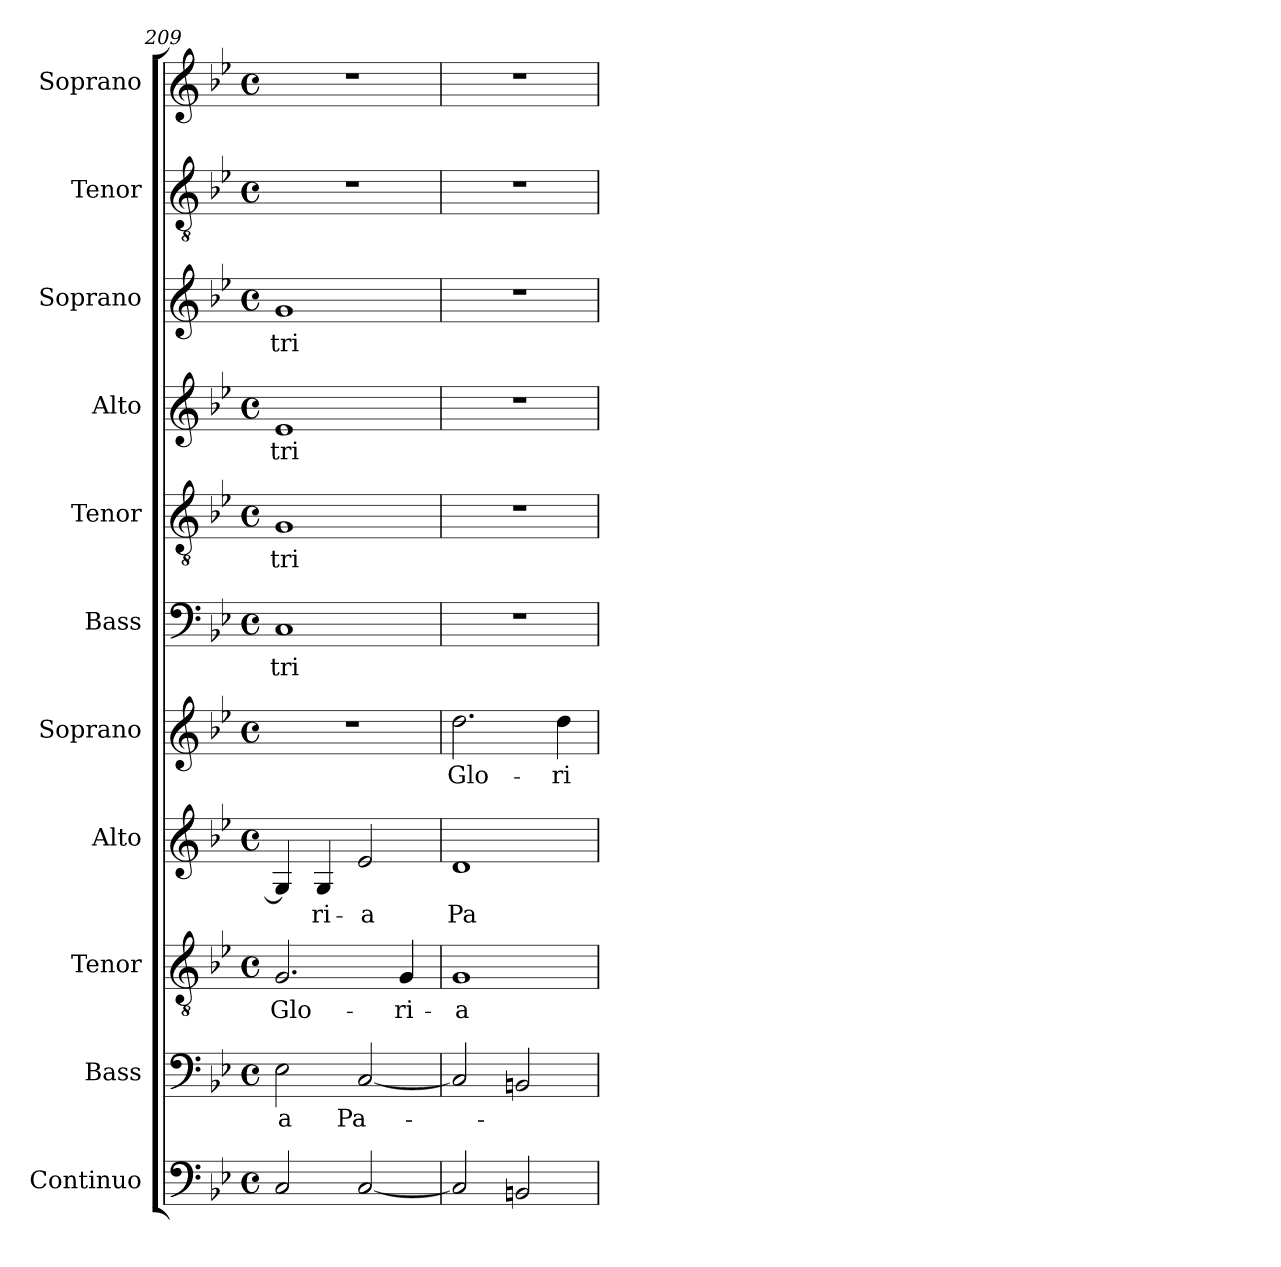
**kern	**kern	**text	**kern	**text	**kern	**text	**kern	**text	**kern	**text	**kern	**text	**kern	**text	**kern	**text	**kern	**kern
*part11	*part10	*part10	*part9	*part9	*part8	*part8	*part7	*part7	*part6	*part6	*part5	*part5	*part4	*part4	*part3	*part3	*part2	*part1
*staff11	*staff10	*staff10	*staff9	*staff9	*staff8	*staff8	*staff7	*staff7	*staff6	*staff6	*staff5	*staff5	*staff4	*staff4	*staff3	*staff3	*staff2	*staff1
*I"Continuo	*I"Bass	*	*I"Tenor	*	*I"Alto	*	*I"Soprano	*	*I"Bass	*	*I"Tenor	*	*I"Alto	*	*I"Soprano	*	*I"Tenor	*I"Soprano
*I'Cont.	*I'B.	*	*I'T.	*	*I'A.	*	*I'S.	*	*I'B.	*	*I'T.	*	*I'A.	*	*I'S.	*	*I'T.	*I'S.
!!LO:PB:g=z
*clefF4	*clefF4	*	*clefGv2	*	*clefG2	*	*clefG2	*	*clefF4	*	*clefGv2	*	*clefG2	*	*clefG2	*	*clefGv2	*clefG2
*	*	*	*ITrd7c12	*	*	*	*	*	*	*	*ITrd7c12	*	*	*	*	*	*ITrd7c12	*
*k[b-e-]	*k[b-e-]	*	*k[b-e-]	*	*k[b-e-]	*	*k[b-e-]	*	*k[b-e-]	*	*k[b-e-]	*	*k[b-e-]	*	*k[b-e-]	*	*k[b-e-]	*k[b-e-]
*B-:	*B-:	*	*B-:	*	*B-:	*	*B-:	*	*B-:	*	*B-:	*	*B-:	*	*B-:	*	*B-:	*B-:
*M4/4	*M4/4	*	*M4/4	*	*M4/4	*	*M4/4	*	*M4/4	*	*M4/4	*	*M4/4	*	*M4/4	*	*M4/4	*M4/4
*met(c)	*met(c)	*	*met(c)	*	*met(c)	*	*met(c)	*	*met(c)	*	*met(c)	*	*met(c)	*	*met(c)	*	*met(c)	*met(c)
=209	=209	=209	=209	=209	=209	=209	=209	=209	=209	=209	=209	=209	=209	=209	=209	=209	=209	=209
!	!	!LO:LY:b:color=#000000	!	!	!	!	!	!	!	!	!	!	!	!	!	!	!	!
!	!	!	!	!LO:LY:b:color=#000000	!	!	!	!	!	!	!	!	!	!	!	!	!	!
!	!	!	!	!	!	!	!	!	!	!LO:LY:b:color=#000000	!	!	!	!	!	!	!	!
!	!	!	!	!	!	!	!	!	!	!	!	!LO:LY:b:color=#000000	!	!	!	!	!	!
!	!	!	!	!	!	!	!	!	!	!	!	!	!	!LO:LY:b:color=#000000	!	!	!	!
!	!	!	!	!	!	!	!	!	!	!	!	!	!	!	!	!LO:LY:b:color=#000000	!	!
2Ci/	2E-i\	-a	2.GGi/	Glo-	4Gi/]	.	1r	.	1Ci	-tri	1GGi	-tri	1e-i	-tri	1gi	-tri	1r	1r
!	!	!	!	!	!	!LO:LY:b:color=#000000	!	!	!	!	!	!	!	!	!	!	!	!
.	.	.	.	.	4Gi/	-ri-	.	.	.	.	.	.	.	.	.	.	.	.
!	!	!LO:LY:b:color=#000000	!	!	!	!	!	!	!	!	!	!	!	!	!	!	!	!
!	!	!	!	!	!	!LO:LY:b:color=#000000	!	!	!	!	!	!	!	!	!	!	!	!
[<2Ci/	[<2Ci/	Pa-	.	.	2e-i/	-a	.	.	.	.	.	.	.	.	.	.	.	.
!	!	!	!	!LO:LY:b:color=#000000	!	!	!	!	!	!	!	!	!	!	!	!	!	!
.	.	.	4GGi/	-ri-	.	.	.	.	.	.	.	.	.	.	.	.	.	.
=210	=210	=210	=210	=210	=210	=210	=210	=210	=210	=210	=210	=210	=210	=210	=210	=210	=210	=210
!	!	!	!	!LO:LY:b:color=#000000	!	!	!	!	!	!	!	!	!	!	!	!	!	!
!	!	!	!	!	!	!LO:LY:b:color=#000000	!	!	!	!	!	!	!	!	!	!	!	!
!	!	!	!	!	!	!	!	!LO:LY:b:color=#000000	!	!	!	!	!	!	!	!	!	!
2Ci/]	2Ci/]	.	1GGi	-a	1di	Pa-	2.ddi\	Glo-	1r	.	1r	.	1r	.	1r	.	1r	1r
2BBni/	2BBni/	.	.	.	.	.	.	.	.	.	.	.	.	.	.	.	.	.
!	!	!	!	!	!	!	!	!LO:LY:b:color=#000000	!	!	!	!	!	!	!	!	!	!
.	.	.	.	.	.	.	4ddi\	-ri-	.	.	.	.	.	.	.	.	.	.
=	=	=	=	=	=	=	=	=	=	=	=	=	=	=	=	=	=	=
*-	*-	*-	*-	*-	*-	*-	*-	*-	*-	*-	*-	*-	*-	*-	*-	*-	*-	*-
